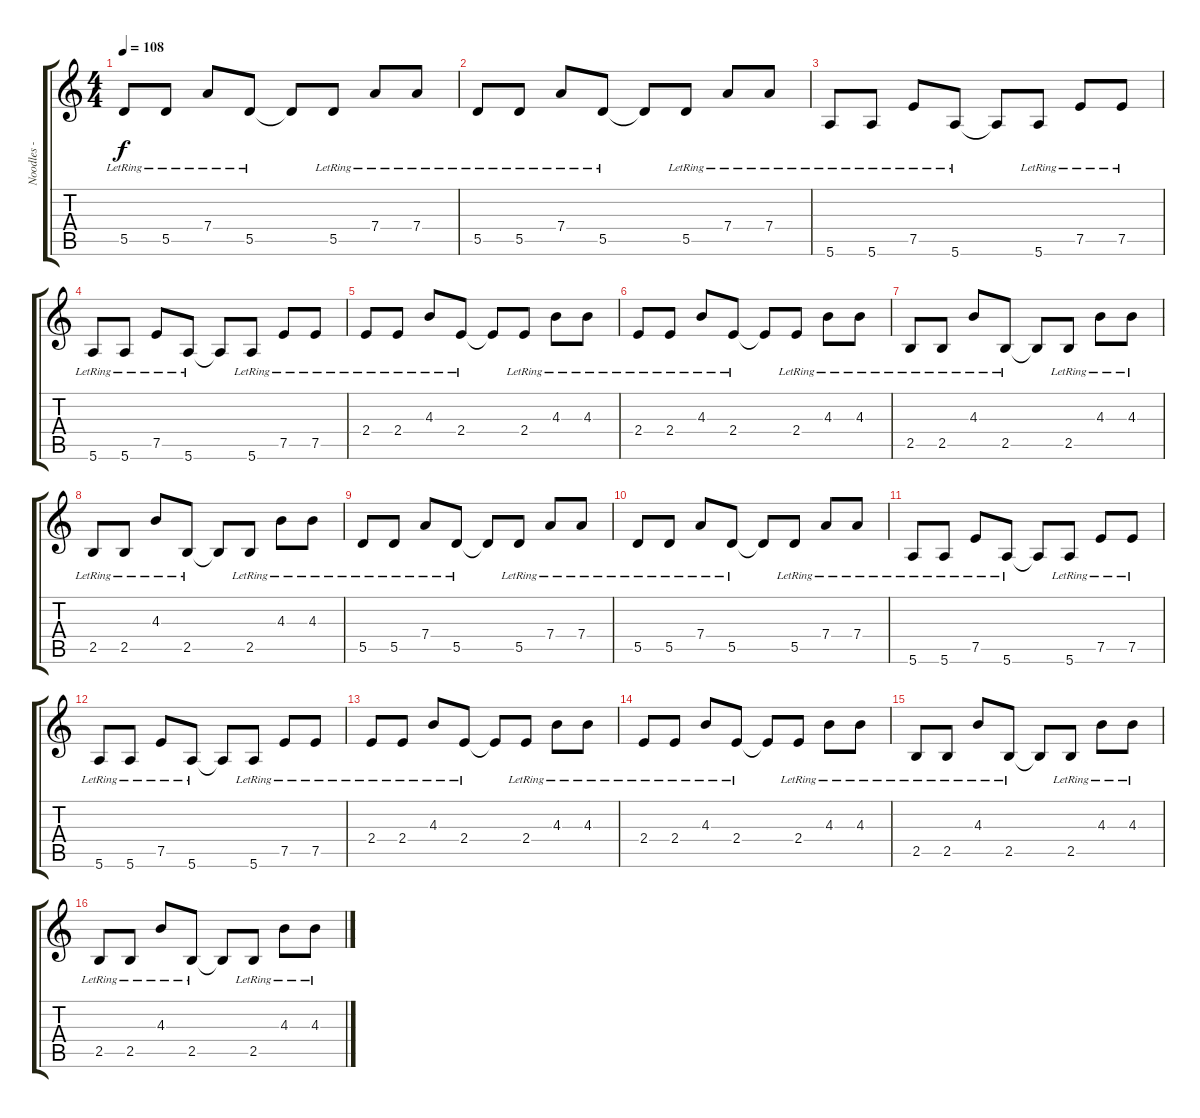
\track ("Noodles - Guitar" "Noodles - ") {instrument electricguitarjazz}
\staff {score tabs}
\tuning (E4 B3 G3 D3 A2 E2) {hide}
\ts (4 4)
\tempo 108
\clef g2
\ks c
5.5{lr}.8{dy f} 5.5{lr}.8 7.4{lr}.8 5.5{lr}.8 5.5{t}.8 5.5{lr}.8 7.4{lr}.8 7.4{lr}.8 |
5.5{lr}.8 5.5{lr}.8 7.4{lr}.8 5.5{lr}.8 5.5{t}.8 5.5{lr}.8 7.4{lr}.8 7.4{lr}.8 |
5.6{lr}.8 5.6{lr}.8 7.5{lr}.8 5.6{lr}.8 5.6{t}.8 5.6{lr}.8 7.5{lr}.8 7.5{lr}.8 |
5.6{lr}.8 5.6{lr}.8 7.5{lr}.8 5.6{lr}.8 5.6{t}.8 5.6{lr}.8 7.5{lr}.8 7.5{lr}.8 |
2.4{lr}.8 2.4{lr}.8 4.3{lr}.8 2.4{lr}.8 2.4{t}.8 2.4{lr}.8 4.3{lr}.8 4.3{lr}.8 |
2.4{lr}.8 2.4{lr}.8 4.3{lr}.8 2.4{lr}.8 2.4{t}.8 2.4{lr}.8 4.3{lr}.8 4.3{lr}.8 |
2.5{lr}.8 2.5{lr}.8 4.3{lr}.8 2.5{lr}.8 2.5{t}.8 2.5{lr}.8 4.3{lr}.8 4.3{lr}.8 |
2.5{lr}.8 2.5{lr}.8 4.3{lr}.8 2.5{lr}.8 2.5{t}.8 2.5{lr}.8 4.3{lr}.8 4.3{lr}.8 |
5.5{lr}.8 5.5{lr}.8 7.4{lr}.8 5.5{lr}.8 5.5{t}.8 5.5{lr}.8 7.4{lr}.8 7.4{lr}.8 |
5.5{lr}.8 5.5{lr}.8 7.4{lr}.8 5.5{lr}.8 5.5{t}.8 5.5{lr}.8 7.4{lr}.8 7.4{lr}.8 |
5.6{lr}.8 5.6{lr}.8 7.5{lr}.8 5.6{lr}.8 5.6{t}.8 5.6{lr}.8 7.5{lr}.8 7.5{lr}.8 |
5.6{lr}.8 5.6{lr}.8 7.5{lr}.8 5.6{lr}.8 5.6{t}.8 5.6{lr}.8 7.5{lr}.8 7.5{lr}.8 |
2.4{lr}.8 2.4{lr}.8 4.3{lr}.8 2.4{lr}.8 2.4{t}.8 2.4{lr}.8 4.3{lr}.8 4.3{lr}.8 |
2.4{lr}.8 2.4{lr}.8 4.3{lr}.8 2.4{lr}.8 2.4{t}.8 2.4{lr}.8 4.3{lr}.8 4.3{lr}.8 |
2.5{lr}.8 2.5{lr}.8 4.3{lr}.8 2.5{lr}.8 2.5{t}.8 2.5{lr}.8 4.3{lr}.8 4.3{lr}.8 |
2.5{lr}.8 2.5{lr}.8 4.3{lr}.8 2.5{lr}.8 2.5{t}.8 2.5{lr}.8 4.3{lr}.8 4.3{lr}.8
